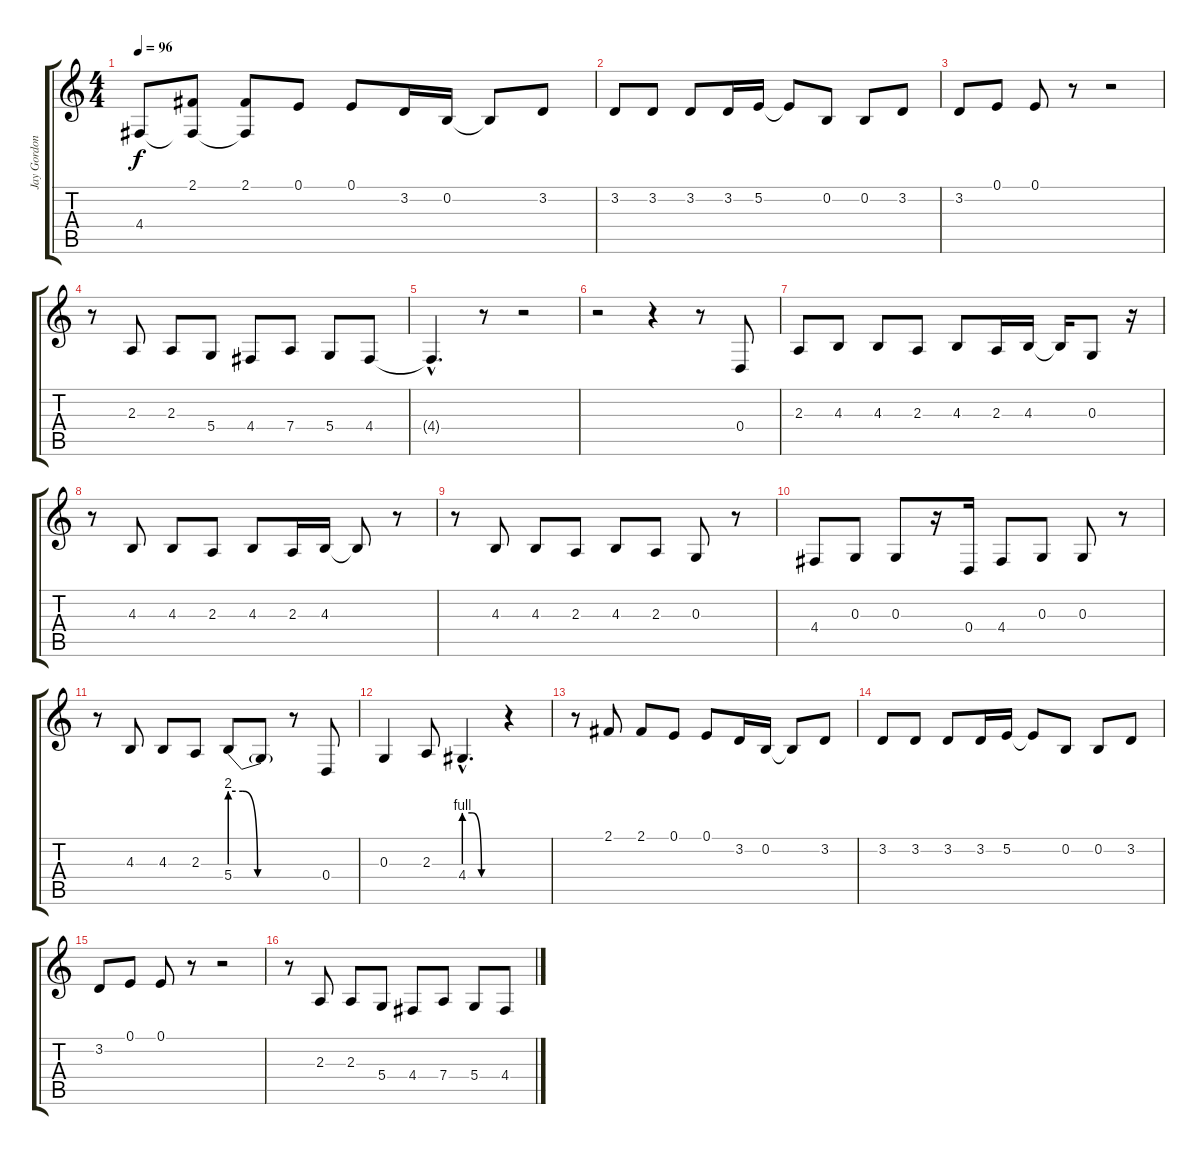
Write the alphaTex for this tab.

\track ("Jay Gordon (Vocals)" "Jay Gordon") {instrument lead2sawtooth}
\staff {score tabs}
\tuning (E4 B3 G3 D3 A2 E2) {hide}
\ts (4 4)
\tempo 96
\clef g2
\ks c
4.4{t}.8{dy f} (2.1 4.4{t}).8 (2.1 4.4{t}).8 0.1.8 0.1.8 3.2.16 0.2.16 0.2{t}.8 3.2.8 |
3.2.8 3.2.8 3.2.8 3.2.16 5.2.16 5.2{t}.8 0.2.8 0.2.8 3.2.8 |
3.2.8 0.1.8 0.1.8 r.8 r.2 |
r.8 2.3.8 2.3.8 5.4.8 4.4.8 7.4.8 5.4.8 4.4.8 |
4.4{hac t}.4{d} r.8 r.2 |
r.2 r.4 r.8 0.4.8 |
2.3.8 4.3.8 4.3.8 2.3.8 4.3.8 2.3.16 4.3.16 4.3{t}.16 0.3.8 r.16 |
r.8 4.3.8 4.3.8 2.3.8 4.3.8 2.3.16 4.3.16 4.3{t}.8 r.8 |
r.8 4.3.8 4.3.8 2.3.8 4.3.8 2.3.8 0.3.8 r.8 |
4.4.8 0.3.8 0.3.8 r.16 0.4.16 4.4.8 0.3.8 0.3.8 r.8 |
r.8 4.3.8 4.3.8 2.3.8 5.4{be (custom 0 8 13 8 28 0 40 0 60 0)}.8 5.4{t}.8 r.8 0.4.8 |
0.3.4 2.3.8 4.4{be (custom 0 4 13 4 29 0 40 0 60 0) hac}.4{d} r.4 |
r.8 2.1.8 2.1.8 0.1.8 0.1.8 3.2.16 0.2.16 0.2{t}.8 3.2.8 |
3.2.8 3.2.8 3.2.8 3.2.16 5.2.16 5.2{t}.8 0.2.8 0.2.8 3.2.8 |
3.2.8 0.1.8 0.1.8 r.8 r.2 |
r.8 2.3.8 2.3.8 5.4.8 4.4.8 7.4.8 5.4.8 4.4.8
